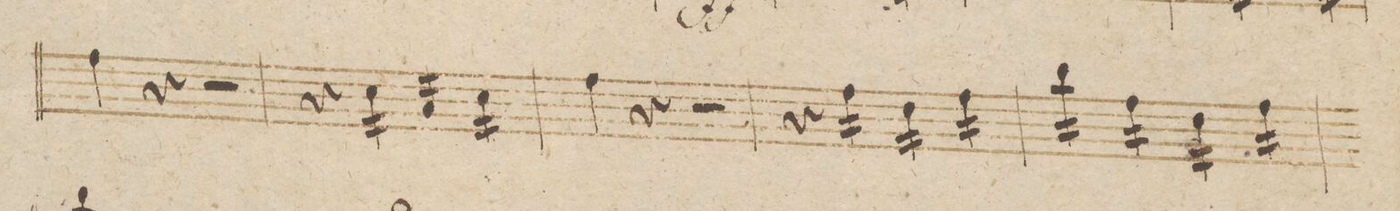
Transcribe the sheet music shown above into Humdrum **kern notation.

**kern	**dynam
*I"Violino 1mo	*
*clefG2	*
*k[b-]	*
*met(c)	*
*M4/4	*
4ff\	.
4r	.
2r	.
=23	=23
4r	.
*tremolo	*
16cc\LL	.
16cc\	.
16cc\	.
16cc\JJ	.
16a/LL	.
16a/	.
16a/	.
16a/JJ	.
16cc\LL	.
16cc\	.
16cc\	.
16cc\JJ	.
*Xtremolo	*
=24	=24
4ff\	.
4r	.
2r	.
=25	=25
4r	.
*tremolo	*
16ff\LL	.
16ff\	.
16ff\	.
16ff\JJ	.
16dd\LL	.
16dd\	.
16dd\	.
16dd\JJ	.
16ff\LL	.
16ff\	.
16ff\	.
16ff\JJ	.
=26	=26
16bb-\LL	.
16bb-\	.
16bb-\	.
16bb-\JJ	.
16ff\LL	.
16ff\	.
16ff\	.
16ff\JJ	.
16dd\LL	.
16dd\	.
16dd\	.
16dd\JJ	.
16ff\LL	.
16ff\	.
16ff\	.
16ff\JJ	.
=27	=27
*-	*-
